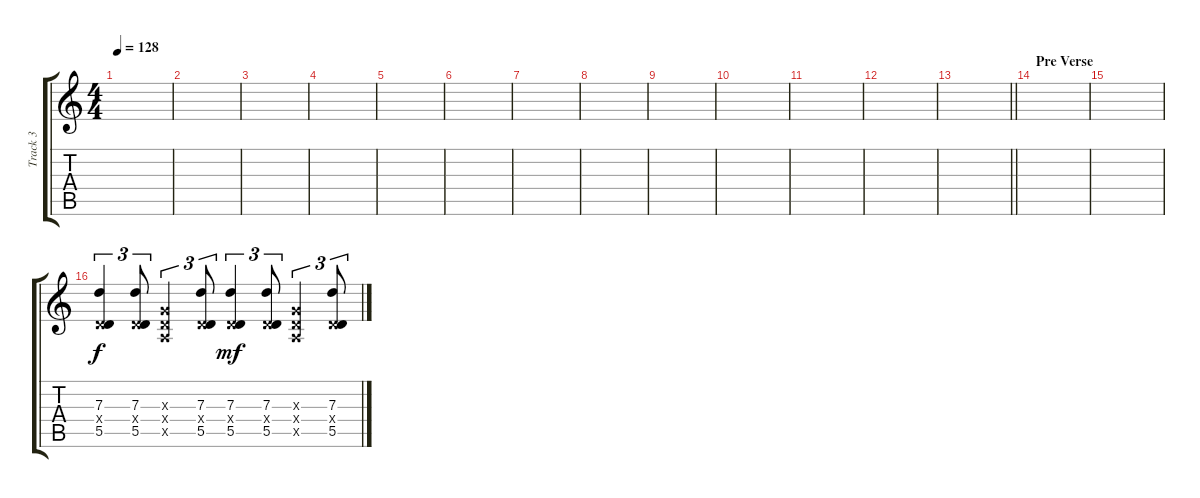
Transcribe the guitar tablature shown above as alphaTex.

\track ("Track 3" "Track 3") {instrument distortionguitar}
\staff {score tabs}
\tuning (E4 B3 G3 D3 A2 D2) {hide}
\ts (4 4)
\tempo 128
\clef g2
\ks c
|
|
|
|
|
|
|
|
|
|
|
|
\barLineRight lightlight
|
\section ("" "Pre Verse")
|
|
(7.3 0.4{x} 5.5).4{tu (3 2)} (7.3 0.4{x} 5.5).8{tu (3 2)} (0.3{x} 0.4{x} 0.5{x}).4{tu (3 2)} (7.3 0.4{x} 5.5).8{tu (3 2)} (7.3 0.4{x} 5.5).4{tu (3 2) dy mf} (7.3 0.4{x} 5.5).8{tu (3 2)} (0.3{x} 0.4{x} 0.5{x}).4{tu (3 2)} (7.3 0.4{x} 5.5).8{tu (3 2)}
